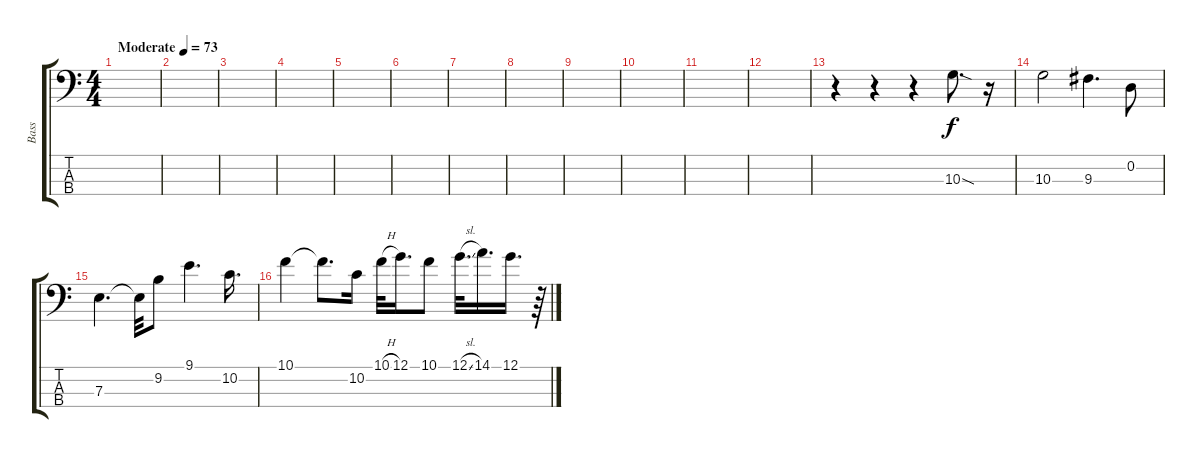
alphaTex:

\track ("Bass" "Bass") {instrument electricbassfinger}
\staff {score tabs}
\tuning (G2 D2 A1 E1) {hide}
\ts (4 4)
\tempo (73 "Moderate")
\clef f4
\ks c
|
|
|
|
|
|
|
|
|
|
|
|
r.4 r.4 r.4 10.3{sod}.8{d} r.16 |
10.3.2 9.3.4{d} 0.2.8 |
7.3.4{d} 7.3{t}.32 9.2.8 9.1.4{d} 10.2.16{d} |
10.1.4 10.1{t}.8{d} 10.2.16 10.1{h}.32 12.1.16{d} 10.1.8 12.1{sl}.32{d} 14.1.16{d} 12.1.16{d} r.64
